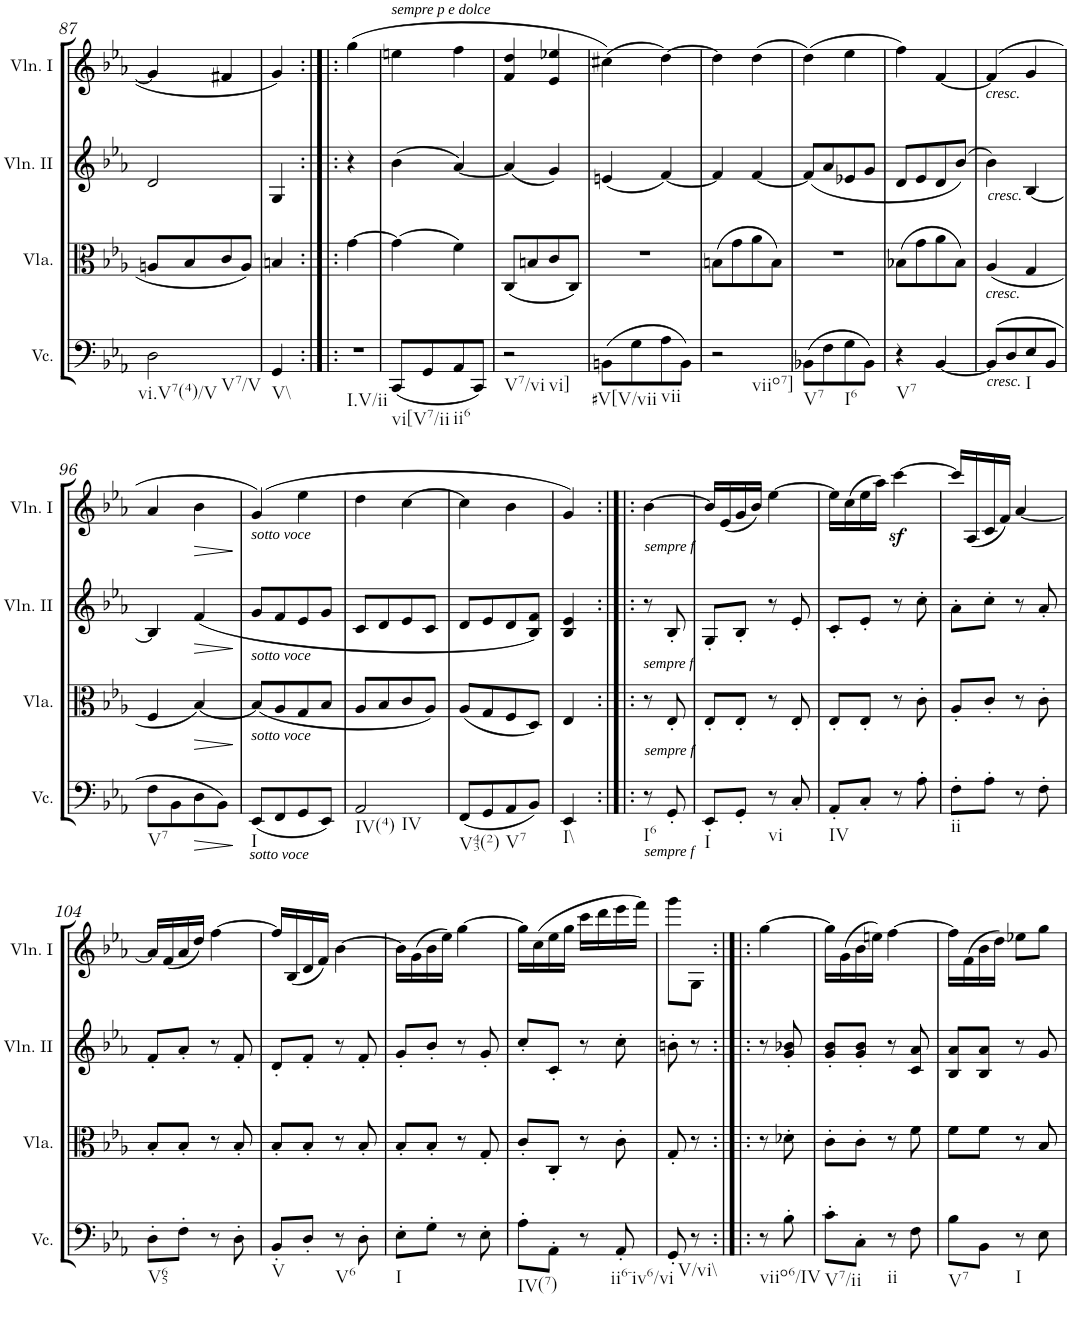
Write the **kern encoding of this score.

**kern	**dynam	**kern	**dynam	**kern	**dynam	**kern	**dynam
*part4	*part4	*part3	*part3	*part2	*part2	*part1	*part1
*staff4	*staff4	*staff3	*staff3	*staff2	*staff2	*staff1	*staff1
*I"Violoncello	*	*I"Viola	*	*I"Violin II	*	*I"Violin I	*
*I'Vc.	*	*I'Vla.	*	*I'Vln. II	*	*I'Vln. I	*
!!LO:PB:g=z
*clefF4	*	*clefC3	*	*clefG2	*	*clefG2	*
*k[b-e-a-]	*	*k[b-e-a-]	*	*k[b-e-a-]	*	*k[b-e-a-]	*
*M2/4	*	*M2/4	*	*M2/4	*	*M2/4	*
=87	=87	=87	=87	=87	=87	=87	=87
!LO:TX:b:t=vi.V7(4)/V	!	!	!	!	!	!	!
!LO:TX:b:t=V7/V	!	!	!	!	!	!	!
2D\	.	8An/L	.	2d/	.	4g/]	.
.	.	8B-/	.	.	.	.	.
.	.	8c/	.	.	.	4f#X/	.
.	.	8A/J	.	.	.	.	.
=88	=88	=88	=88	=88	=88	=88	=88
!LO:TX:b:t=V\\	!	!	!	!	!	!	!
4GG/	.	4Bn/	.	4G/	.	4g/	.
=88X9:|!|:	=88X9:|!|:	=88X9:|!|:	=88X9:|!|:	=88X9:|!|:	=88X9:|!|:	=88X9:|!|:	=88X9:|!|:
!LO:TX:b:t=I.V/ii	!	!	!	!	!	!	!
2r	.	[4g\	.	4r	.	(4gg\	.
.	.	4ryy	.	4ryy	.	4ryy	.
=89	=89	=89	=89	=89	=89	=89	=89
!	!	!	!	!	!	!LO:TX:a:i:t=sempre p e dolce	!
!LO:TX:b:t=vi[V7/ii	!	!	!	!	!	!	!
(8CC/L	.	(4g\]	.	(4b-\	.	4een\	.
8GG/	.	.	.	.	.	.	.
!LO:TX:b:t=ii6	!	!	!	!	!	!	!
8AA-/	.	4f\)	.	[4a-/)	.	4ff\	.
8CC/J)	.	.	.	.	.	.	.
=90	=90	=90	=90	=90	=90	=90	=90
!LO:TX:b:t=V7/vi	!	!	!	!	!	!	!
!LO:TX:b:t=vi]	!	!	!	!	!	!	!
2r	.	(8C/L	.	(4a-/]	.	4f/ 4dd/	.
.	.	8Bn/	.	.	.	.	.
.	.	8c/	.	4g/)	.	4e-/ 4ee-X/	.
.	.	8C/J)	.	.	.	.	.
=91	=91	=91	=91	=91	=91	=91	=91
!LO:TX:b:t=#V[V/vii	!	!	!	!	!	!	!
(8BBn\L	.	2r	.	(4en/	.	(4cc#X\)	.
8G\	.	.	.	.	.	.	.
!LO:TX:b:t=vii	!	!	!	!	!	!	!
8A-\	.	.	.	[4f/)	.	[4dd\)	.
8BB\J)	.	.	.	.	.	.	.
=92	=92	=92	=92	=92	=92	=92	=92
!LO:TX:b:t=viio7]	!	!	!	!	!	!	!
2r	.	(8Bn\L	.	4f/]	.	4dd\]	.
.	.	8g\	.	.	.	.	.
.	.	8a-\	.	[4f/	.	(4dd\	.
.	.	8B\J)	.	.	.	.	.
=93	=93	=93	=93	=93	=93	=93	=93
!LO:TX:b:t=V7	!	!	!	!	!	!	!
(8BB-X\L	.	2r	.	(8f/L]	.	(4dd\)	.
8F\	.	.	.	8a-/	.	.	.
!LO:TX:b:t=I6	!	!	!	!	!	!	!
8G\	.	.	.	8e-X/	.	4ee-\	.
8BB-\J)	.	.	.	8g/J	.	.	.
=94	=94	=94	=94	=94	=94	=94	=94
!LO:TX:b:t=V7	!	!	!	!	!	!	!
4r	.	(8B-X\L	.	8d/L	.	4ff\)	.
.	.	8g\	.	8e-/	.	.	.
[4BB-/	.	8a-\	.	8d/	.	[4f/	.
.	.	8B-\J)	.	(8b-/J)	.	.	.
=95	=95	=95	=95	=95	=95	=95	=95
!	!	!	!	!	!	!LO:TX:b:i:t=cresc.	!
!	!	!	!	!LO:TX:b:i:t=cresc.	!	!	!
!	!	!LO:TX:b:i:t=cresc.	!	!	!	!	!
!LO:TX:b:i:t=cresc.	!	!	!	!	!	!	!
(8BB-/L]	.	(4A-/	.	4b-\)	.	(4f/]	.
8D/	.	.	.	.	.	.	.
!LO:TX:b:t=I	!	!	!	!	!	!	!
8E-/	.	4G/	.	[4B-/	.	4g/	.
8BB-/J	.	.	.	.	.	.	.
!!LO:LB:g=z
=96	=96	=96	=96	=96	=96	=96	=96
!LO:TX:b:t=V7	!	!	!	!	!	!	!
8F\L	.	4F/	.	4B-/]	.	4a-/	.
8BB-\	.	.	.	.	.	.	.
!	!LO:HP:b	!	!LO:HP:b	!	!LO:HP:b	!	!LO:HP:b
8D\	>	[4B-/)	>	(4f/	>	4b-\	>
8BB-\J)	.	.	.	.	.	.	.
.	]	.	]	.	]	.	]
=97	=97	=97	=97	=97	=97	=97	=97
!	!	!	!	!	!	!LO:TX:b:i:t=sotto voce	!
!	!	!	!	!LO:TX:b:i:t=sotto voce	!	!	!
!	!	!LO:TX:b:i:t=sotto voce	!	!	!	!	!
!LO:TX:b:i:t=sotto voce	!	!	!	!	!	!	!
!LO:TX:b:t=I	!	!	!	!	!	!	!
(8EE-/L	.	(8B-/L]	.	8g/L	.	(4g/)	.
8FF/	.	8A-/	.	8f/	.	.	.
8GG/	.	8G/	.	8e-/	.	4ee-\	.
8EE-/J)	.	8B-/J	.	8g/J	.	.	.
=98	=98	=98	=98	=98	=98	=98	=98
!LO:TX:b:t=IV(4)	!	!	!	!	!	!	!
!LO:TX:b:t=IV	!	!	!	!	!	!	!
2AA-/	.	8A-/L	.	8c/L	.	4dd\	.
.	.	8B-/	.	8d/	.	.	.
.	.	8c/	.	8e-/	.	[4cc\	.
.	.	8A-/J)	.	8c/J	.	.	.
=99	=99	=99	=99	=99	=99	=99	=99
!LO:TX:b:t=V43(2)	!	!	!	!	!	!	!
(8FF/L	.	(8A-/L	.	8d/L	.	4cc\]	.
8GG/	.	8G/	.	8e-/	.	.	.
!LO:TX:b:t=V7	!	!	!	!	!	!	!
8AA-/	.	8F/	.	8d/	.	4b-\	.
8BB-/J)	.	8D/J)	.	8B-/ 8f/J)	.	.	.
=100	=100	=100	=100	=100	=100	=100	=100
!LO:TX:b:t=I\\	!	!	!	!	!	!	!
4EE-/	.	4E-/	.	4B-/ 4e-/	.	4g/)	.
=100X10:|!|:	=100X10:|!|:	=100X10:|!|:	=100X10:|!|:	=100X10:|!|:	=100X10:|!|:	=100X10:|!|:	=100X10:|!|:
!	!	!	!	!	!	!LO:TX:b:i:t=sempre f	!
!	!	!LO:TX:a:i:t=sempre f	!	!	!	!	!
!LO:TX:a:i:t=sempre f	!	!	!	!	!	!	!
!LO:TX:b:i:t=sempre f	!	!	!	!	!	!	!
!LO:TX:b:t=I6	!	!	!	!	!	!	!
8r	.	8r	.	8r	.	[4b-\	.
8GG'/	.	8E-'/	.	8B-'/	.	.	.
=101	=101	=101	=101	=101	=101	=101	=101
!LO:TX:b:t=I	!	!	!	!	!	!	!
8EE-'/L	.	8E-'/L	.	8G'/L	.	16b-/LL]	.
.	.	.	.	.	.	(16e-/	.
8GG'/J	.	8E-'/J	.	8B-'/J	.	16g/	.
.	.	.	.	.	.	16b-/JJ)	.
!LO:TX:b:t=vi	!	!	!	!	!	!	!
8r	.	8r	.	8r	.	[4ee-\	.
8C'/	.	8E-'/	.	8e-'/	.	.	.
=102	=102	=102	=102	=102	=102	=102	=102
!LO:TX:b:t=IV	!	!	!	!	!	!	!
8AA-'/L	.	8E-'/L	.	8c'/L	.	16ee-\LL]	.
.	.	.	.	.	.	(16cc\	.
8C'/J	.	8E-'/J	.	8e-'/J	.	16ee-\	.
.	.	.	.	.	.	16aa-\JJ)	.
8r	.	8r	.	8r	.	[4cccz<\	.
8A-'\	.	8c'\	.	8cc'\	.	.	.
=103	=103	=103	=103	=103	=103	=103	=103
!LO:TX:b:t=ii	!	!	!	!	!	!	!
8F'\L	.	8A-'/L	.	8a-'\L	.	16ccc/LL]	.
.	.	.	.	.	.	(16A-/	.
8A-'\J	.	8c'/J	.	8cc'\J	.	16c/	.
.	.	.	.	.	.	16f/JJ)	.
8r	.	8r	.	8r	.	[4a-/	.
8F'\	.	8c'\	.	8a-'/	.	.	.
!!LO:LB:g=z
=104	=104	=104	=104	=104	=104	=104	=104
!LO:TX:b:t=V65	!	!	!	!	!	!	!
8D'\L	.	8B-'/L	.	8f'/L	.	16a-/LL]	.
.	.	.	.	.	.	(16f/	.
8F'\J	.	8B-'/J	.	8a-'/J	.	16a-/	.
.	.	.	.	.	.	16dd/JJ)	.
8r	.	8r	.	8r	.	[4ff\	.
8D'\	.	8B-'/	.	8f'/	.	.	.
=105	=105	=105	=105	=105	=105	=105	=105
!LO:TX:b:t=V	!	!	!	!	!	!	!
8BB-'/L	.	8B-'/L	.	8d'/L	.	16ff/LL]	.
.	.	.	.	.	.	(16B-/	.
8D'/J	.	8B-'/J	.	8f'/J	.	16d/	.
.	.	.	.	.	.	16f/JJ)	.
!LO:TX:b:t=V6	!	!	!	!	!	!	!
8r	.	8r	.	8r	.	[4b-\	.
8D'\	.	8B-'/	.	8f'/	.	.	.
=106	=106	=106	=106	=106	=106	=106	=106
!LO:TX:b:t=I	!	!	!	!	!	!	!
8E-'\L	.	8B-'/L	.	8g'/L	.	16b-\LL]	.
.	.	.	.	.	.	(16g\	.
8G'\J	.	8B-'/J	.	8b-'/J	.	16b-\	.
.	.	.	.	.	.	16ee-\JJ)	.
8r	.	8r	.	8r	.	[4gg\	.
8E-'\	.	8G'/	.	8g'/	.	.	.
=107	=107	=107	=107	=107	=107	=107	=107
!LO:TX:b:t=IV(7)	!	!	!	!	!	!	!
8A-'\L	.	8c'/L	.	8cc'/L	.	16gg\LL]	.
.	.	.	.	.	.	(16cc\	.
8AA-'\J	.	8C'/J	.	8c'/J	.	16ee-\	.
.	.	.	.	.	.	16gg\JJ	.
8r	.	8r	.	8r	.	16ccc\LL	.
.	.	.	.	.	.	16ddd\	.
!LO:TX:b:t=ii6-iv6/vi	!	!	!	!	!	!	!
8AA-'/	.	8c'\	.	8cc'\	.	16eee-\	.
.	.	.	.	.	.	16fff\JJ)	.
=108	=108	=108	=108	=108	=108	=108	=108
!LO:TX:b:t=V/vi\\	!	!	!	!	!	!	!
8GG'/	.	8G'/	.	8bn'\	.	8ggg\L	.
8r	.	8r	.	8r	.	8G\J	.
=108X11:|!|:	=108X11:|!|:	=108X11:|!|:	=108X11:|!|:	=108X11:|!|:	=108X11:|!|:	=108X11:|!|:	=108X11:|!|:
!LO:TX:b:t=viio6/IV	!	!	!	!	!	!	!
8r	.	8r	.	8r	.	[4gg\	.
8B-'\	.	8d-X'\	.	8g/' 8b-X/'	.	.	.
=109	=109	=109	=109	=109	=109	=109	=109
!LO:TX:b:t=V7/ii	!	!	!	!	!	!	!
8c'\L	.	8c'\L	.	8g/' 8b-/'L	.	16gg\LL]	.
.	.	.	.	.	.	(16g\	.
8C'\J	.	8c'\J	.	8g/' 8b-/'J	.	16b-\	.
.	.	.	.	.	.	16een\JJ)	.
!LO:TX:b:t=ii	!	!	!	!	!	!	!
8r	.	8r	.	8r	.	[4ff\	.
8F\	.	8f\	.	8c/ 8a-/	.	.	.
=110	=110	=110	=110	=110	=110	=110	=110
!LO:TX:b:t=V7	!	!	!	!	!	!	!
8B-\L	.	8f\L	.	8B-/ 8a-/L	.	16ff\LL]	.
.	.	.	.	.	.	(16f\	.
8BB-\J	.	8f\J	.	8B-/ 8a-/J	.	16b-\	.
.	.	.	.	.	.	16dd\JJ)	.
!LO:TX:b:t=I	!	!	!	!	!	!	!
8r	.	8r	.	8r	.	8ee-X\L	.
8E-\	.	8B-/	.	8g/	.	8gg\J	.
=	=	=	=	=	=	=	=
*-	*-	*-	*-	*-	*-	*-	*-
